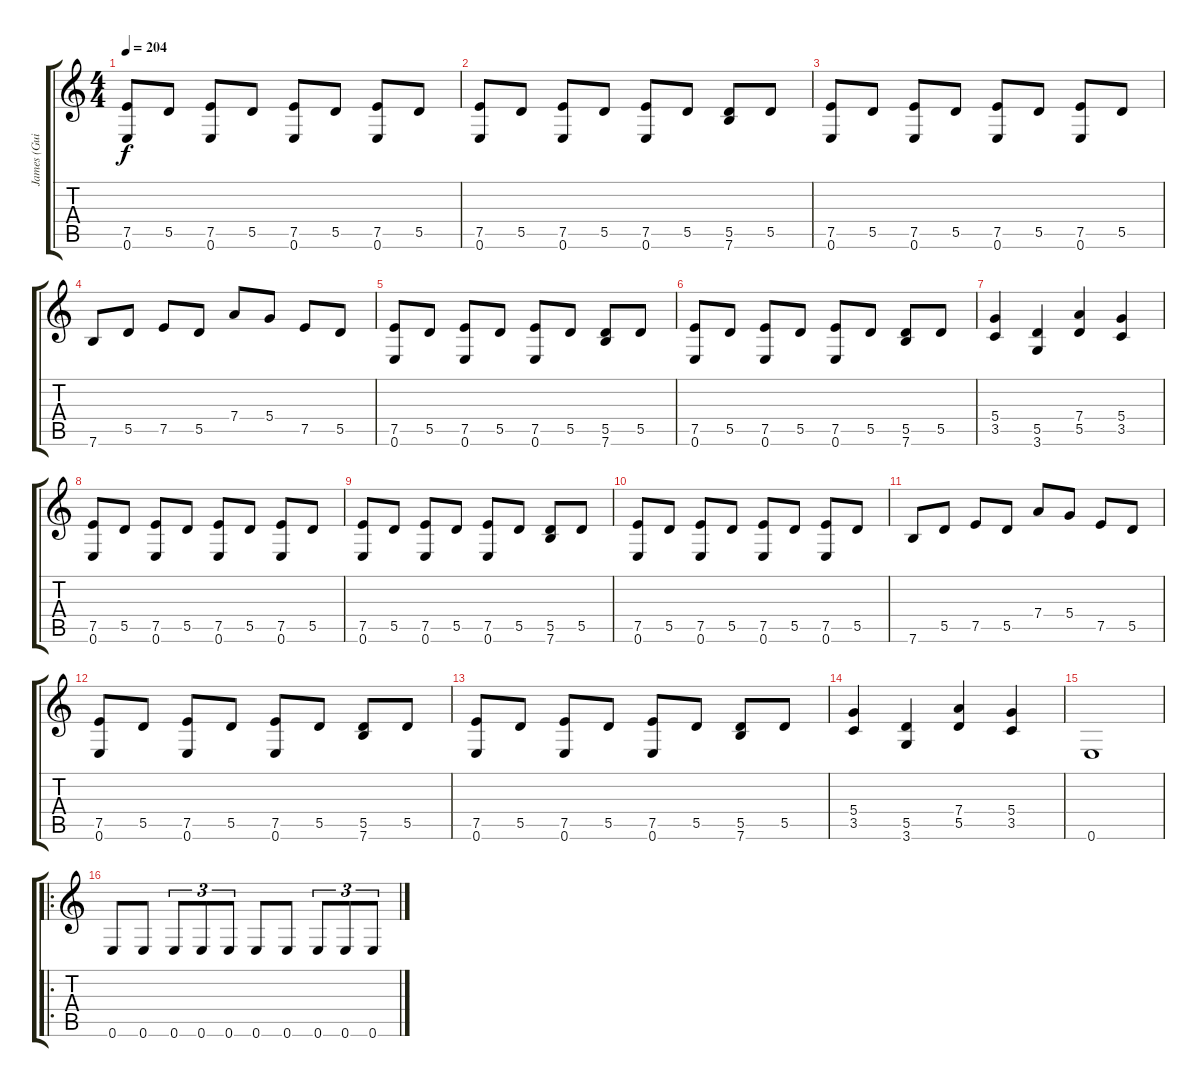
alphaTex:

\track ("James (Guitar 1)" "James (Gui") {instrument distortionguitar}
\staff {score tabs}
\tuning (E4 B3 G3 D3 A2 E2) {hide}
\ts (4 4)
\tempo 204
\clef g2
\ks c
(7.5 0.6).8{dy f} 5.5.8 (7.5 0.6).8 5.5.8 (7.5 0.6).8 5.5.8 (7.5 0.6).8 5.5.8 |
(7.5 0.6).8 5.5.8 (7.5 0.6).8 5.5.8 (7.5 0.6).8 5.5.8 (5.5 7.6).8 5.5.8 |
(7.5 0.6).8 5.5.8 (7.5 0.6).8 5.5.8 (7.5 0.6).8 5.5.8 (7.5 0.6).8 5.5.8 |
7.6.8 5.5.8 7.5.8 5.5.8 7.4.8 5.4.8 7.5.8 5.5.8 |
(7.5 0.6).8 5.5.8 (7.5 0.6).8 5.5.8 (7.5 0.6).8 5.5.8 (5.5 7.6).8 5.5.8 |
(7.5 0.6).8 5.5.8 (7.5 0.6).8 5.5.8 (7.5 0.6).8 5.5.8 (5.5 7.6).8 5.5.8 |
(5.4 3.5).4 (5.5 3.6).4 (7.4 5.5).4 (5.4 3.5).4 |
(7.5 0.6).8 5.5.8 (7.5 0.6).8 5.5.8 (7.5 0.6).8 5.5.8 (7.5 0.6).8 5.5.8 |
(7.5 0.6).8 5.5.8 (7.5 0.6).8 5.5.8 (7.5 0.6).8 5.5.8 (5.5 7.6).8 5.5.8 |
(7.5 0.6).8 5.5.8 (7.5 0.6).8 5.5.8 (7.5 0.6).8 5.5.8 (7.5 0.6).8 5.5.8 |
7.6.8 5.5.8 7.5.8 5.5.8 7.4.8 5.4.8 7.5.8 5.5.8 |
(7.5 0.6).8 5.5.8 (7.5 0.6).8 5.5.8 (7.5 0.6).8 5.5.8 (5.5 7.6).8 5.5.8 |
(7.5 0.6).8 5.5.8 (7.5 0.6).8 5.5.8 (7.5 0.6).8 5.5.8 (5.5 7.6).8 5.5.8 |
(5.4 3.5).4 (5.5 3.6).4 (7.4 5.5).4 (5.4 3.5).4 |
0.6.1 |
\ro
0.6.8 0.6.8 0.6.8{tu (3 2)} 0.6.8{tu (3 2)} 0.6.8{tu (3 2)} 0.6.8 0.6.8 0.6.8{tu (3 2)} 0.6.8{tu (3 2)} 0.6.8{tu (3 2)}
